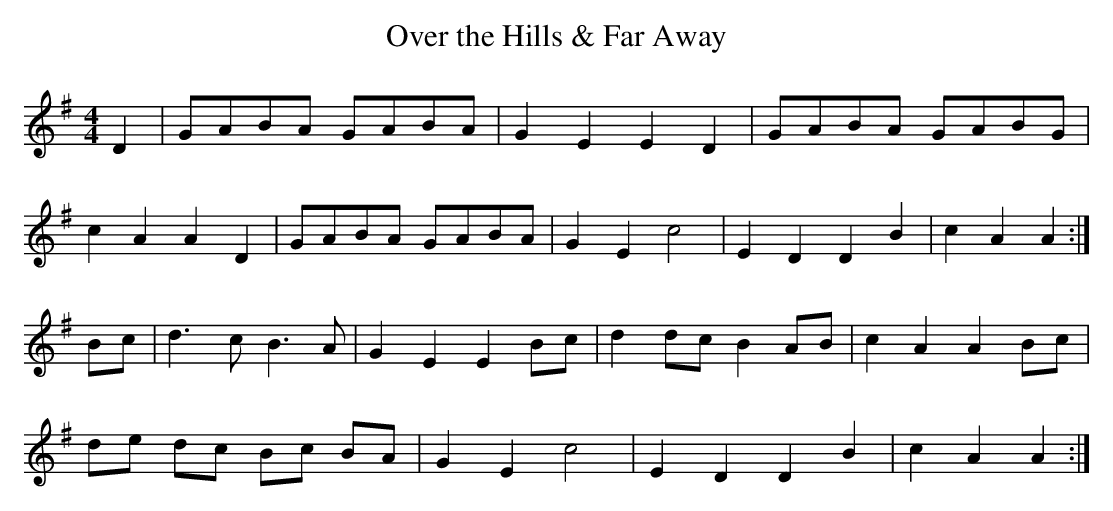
X:1
T:Over the Hills & Far Away
M:4/4
L:1/8
K:G
D2|GABA GABA|G2 E2 E2 D2|GABA GABG|
c2 A2 A2 D2|GABA GABA|G2 E2 c4|E2 D2 D2 B2|c2 A2 A2:|
Bc|d3 c B3 A|G2 E2 E2 Bc|d2 dc B2 AB|c2 A2 A2 Bc|
de dc Bc BA|G2 E2 c4|E2 D2 D2 B2|c2 A2 A2:|
